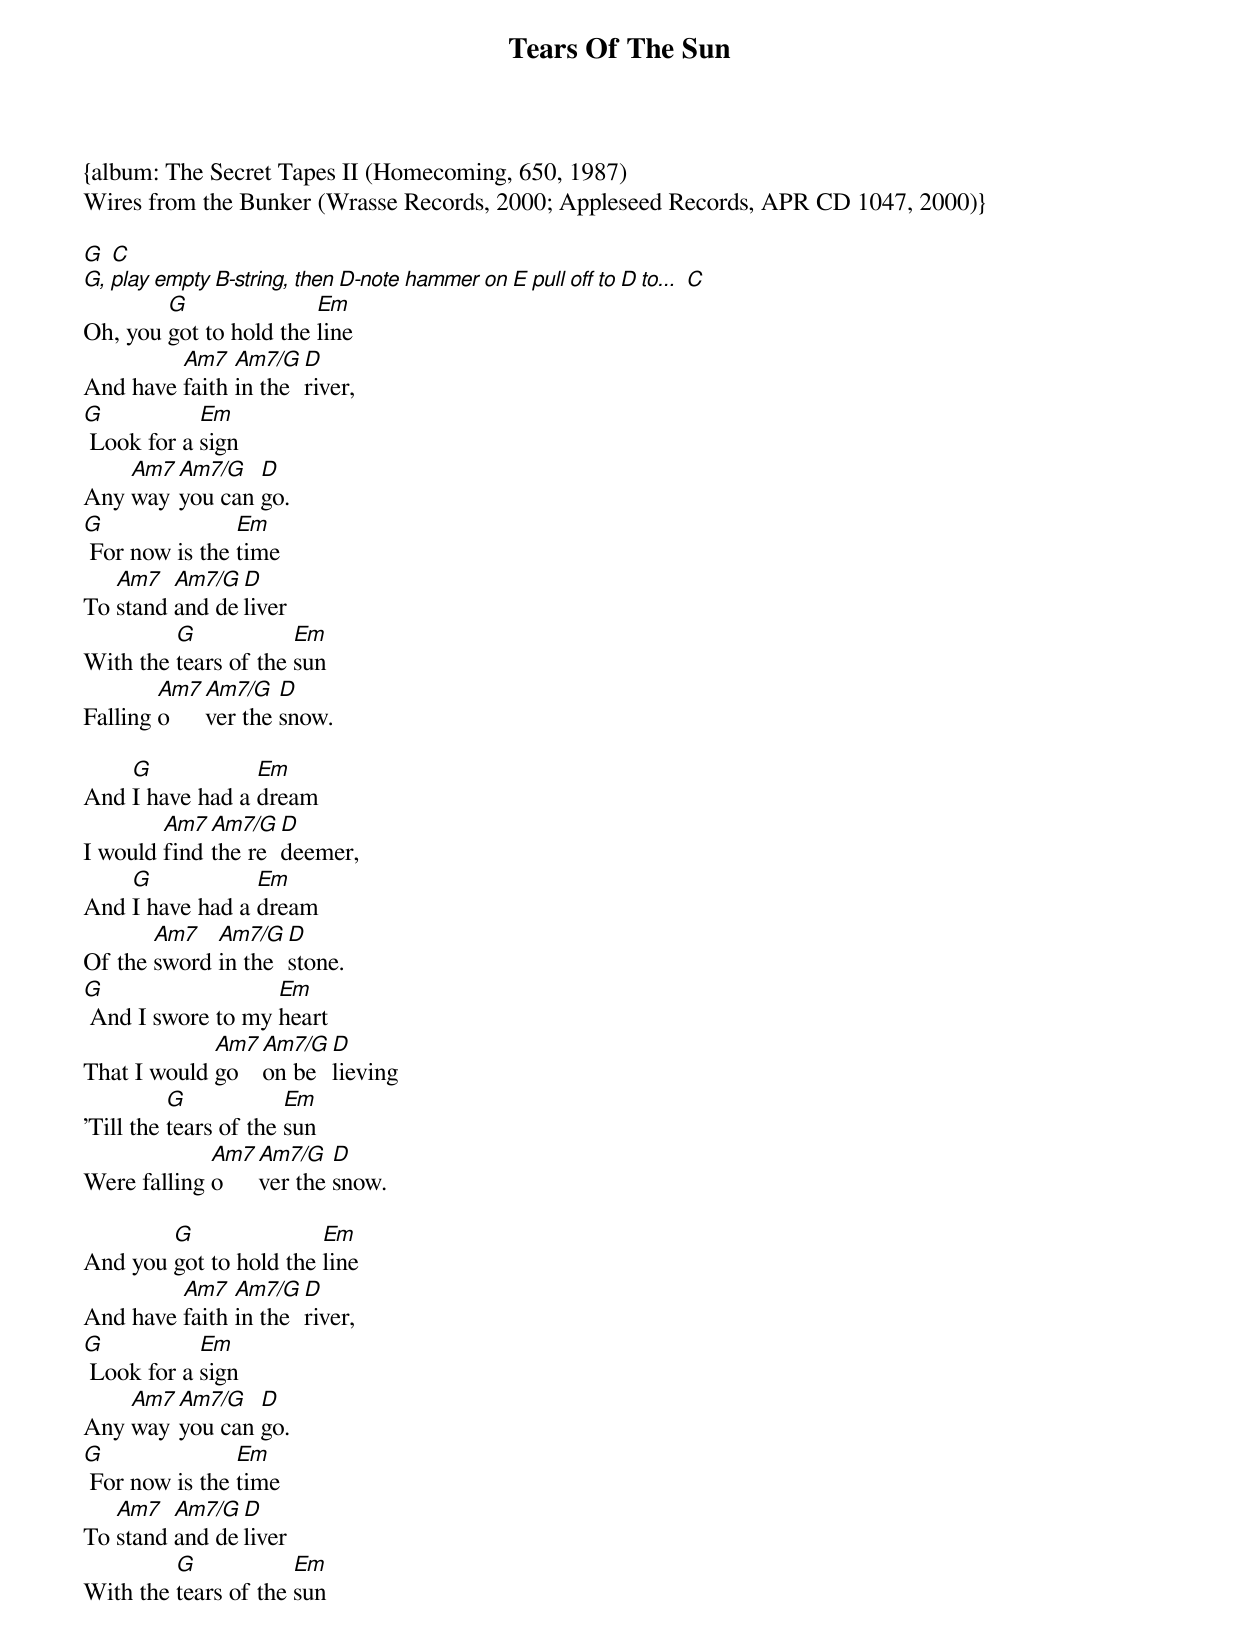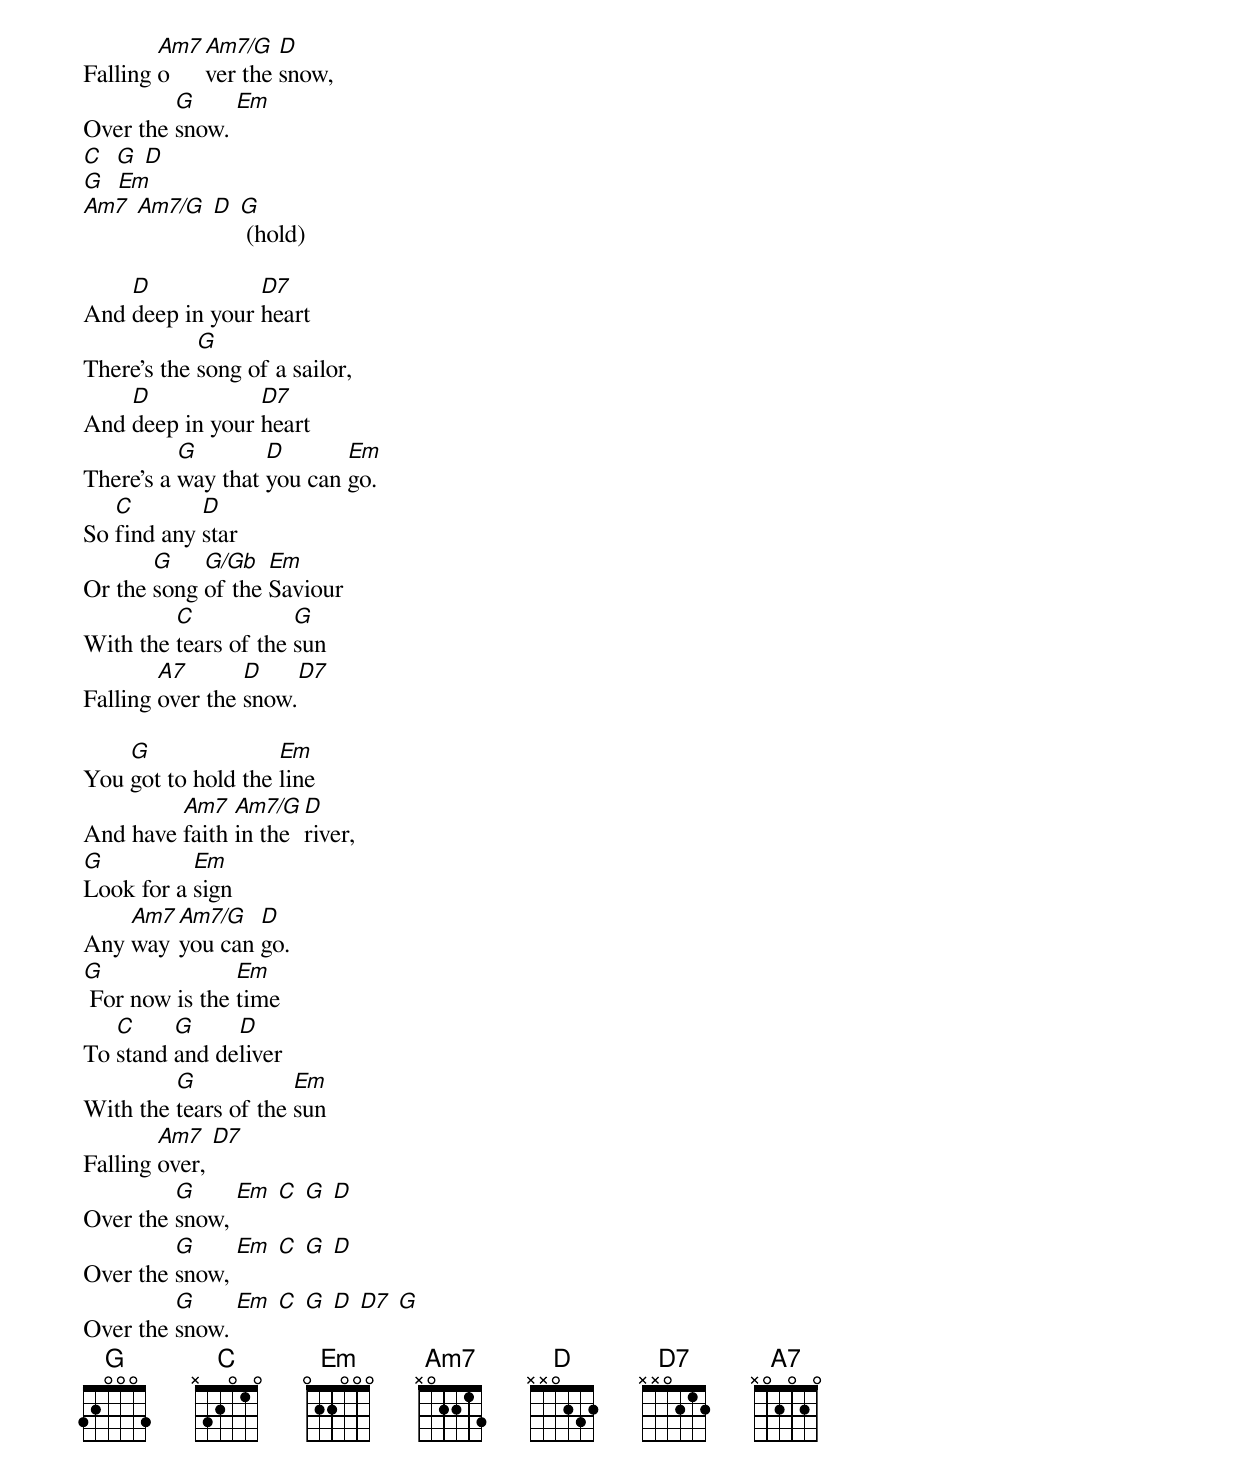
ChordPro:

{title: Tears Of The Sun}
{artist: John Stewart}
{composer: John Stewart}
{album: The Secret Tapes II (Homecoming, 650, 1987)
Wires from the Bunker (Wrasse Records, 2000; Appleseed Records, APR CD 1047, 2000)}

[G] [C]
[G, play empty B-string, then D-note hammer on E pull off to D to...] [C]
Oh, you [G]got to hold the [Em]line
And have [Am7]faith [Am7/G]in the[D]river,
[G] Look for a [Em]sign
Any [Am7]way [Am7/G]you can [D]go.
[G] For now is the [Em]time
To [Am7]stand [Am7/G]and de[D]liver
With the [G]tears of the [Em]sun
Falling [Am7]o[Am7/G]ver the [D]snow.

And [G]I have had a [Em]dream
I would [Am7]find [Am7/G]the re[D]deemer,
And [G]I have had a [Em]dream
Of the [Am7]sword [Am7/G]in the [D]stone.
[G] And I swore to my [Em]heart
That I would [Am7]go [Am7/G]on be[D]lieving
'Till the [G]tears of the [Em]sun
Were falling [Am7]o[Am7/G]ver the [D]snow.

And you [G]got to hold the [Em]line
And have [Am7]faith [Am7/G]in the[D]river,
[G] Look for a [Em]sign
Any [Am7]way [Am7/G]you can [D]go.
[G] For now is the [Em]time
To [Am7]stand [Am7/G]and de[D]liver
With the [G]tears of the [Em]sun
Falling [Am7]o[Am7/G]ver the [D]snow,
Over the [G]snow. [Em]
[C]  [G] [D]
[G]  [Em]
[Am7] [Am7/G] [D] [G] (hold)

And [D]deep in your [D7]heart
There's the [G]song of a sailor,
And [D]deep in your [D7]heart
There's a [G]way that [D]you can [Em]go.
So [C]find any [D]star
Or the [G]song [G/Gb]of the [Em]Saviour
With the [C]tears of the [G]sun
Falling [A7]over the [D]snow.[D7]

You [G]got to hold the [Em]line
And have [Am7]faith [Am7/G]in the[D]river,
[G]Look for a [Em]sign
Any [Am7]way [Am7/G]you can [D]go.
[G] For now is the [Em]time
To [C]stand [G]and de[D]liver
With the [G]tears of the [Em]sun
Falling [Am7]over, [D7]
Over the [G]snow, [Em] [C] [G] [D]
Over the [G]snow, [Em] [C] [G] [D]
Over the [G]snow. [Em] [C] [G] [D] [D7] [G]
